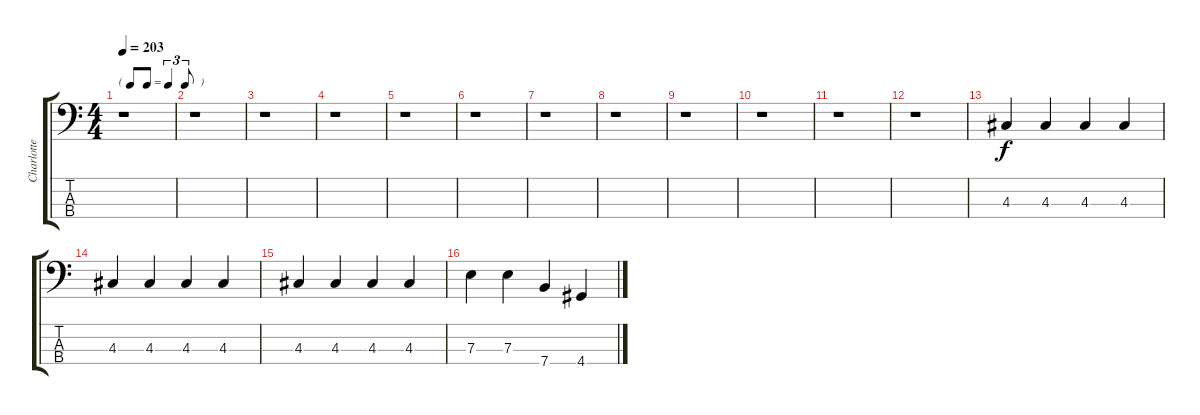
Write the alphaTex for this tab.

\track ("Charlotte (la blonde)" "Charlotte ") {instrument electricbasspick}
\staff {score tabs}
\tuning (G2 D2 A1 E1) {hide}
\ts (4 4)
\tf triplet8th
\tempo 203
\clef f4
\ks c
r.1{dy f} |
r.1 |
r.1 |
r.1 |
r.1 |
r.1 |
r.1 |
r.1 |
r.1 |
r.1 |
r.1 |
r.1 |
4.3.4 4.3.4 4.3.4 4.3.4 |
4.3.4 4.3.4 4.3.4 4.3.4 |
4.3.4 4.3.4 4.3.4 4.3.4 |
7.3.4 7.3.4 7.4.4 4.4.4
